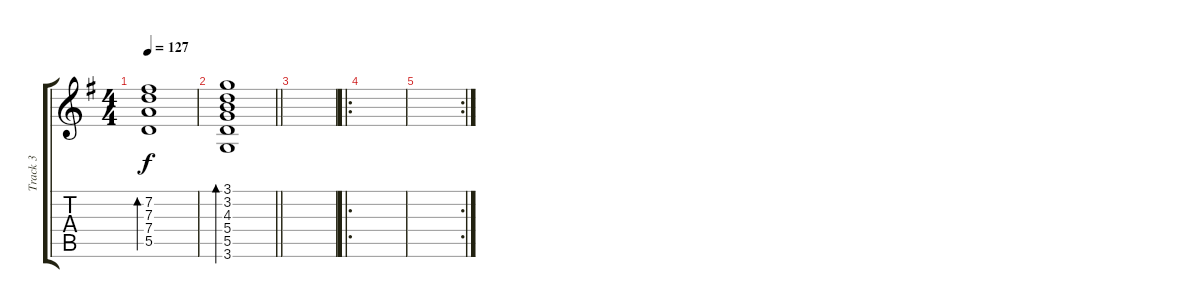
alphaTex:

\track ("Track 3" "Track 3") {instrument electricguitarclean}
\staff {score tabs}
\tuning (E4 B3 G3 D3 A2 E2) {hide}
\ts (4 4)
\tempo 127
\clef g2
\ks g
(7.2 7.3 7.4 5.5).1{bd 60 dy f} |
\barLineRight lightlight
(3.1 3.2 4.3 5.4 5.5 3.6).1{bd 60} |
|
\ro
|
\rc 2
